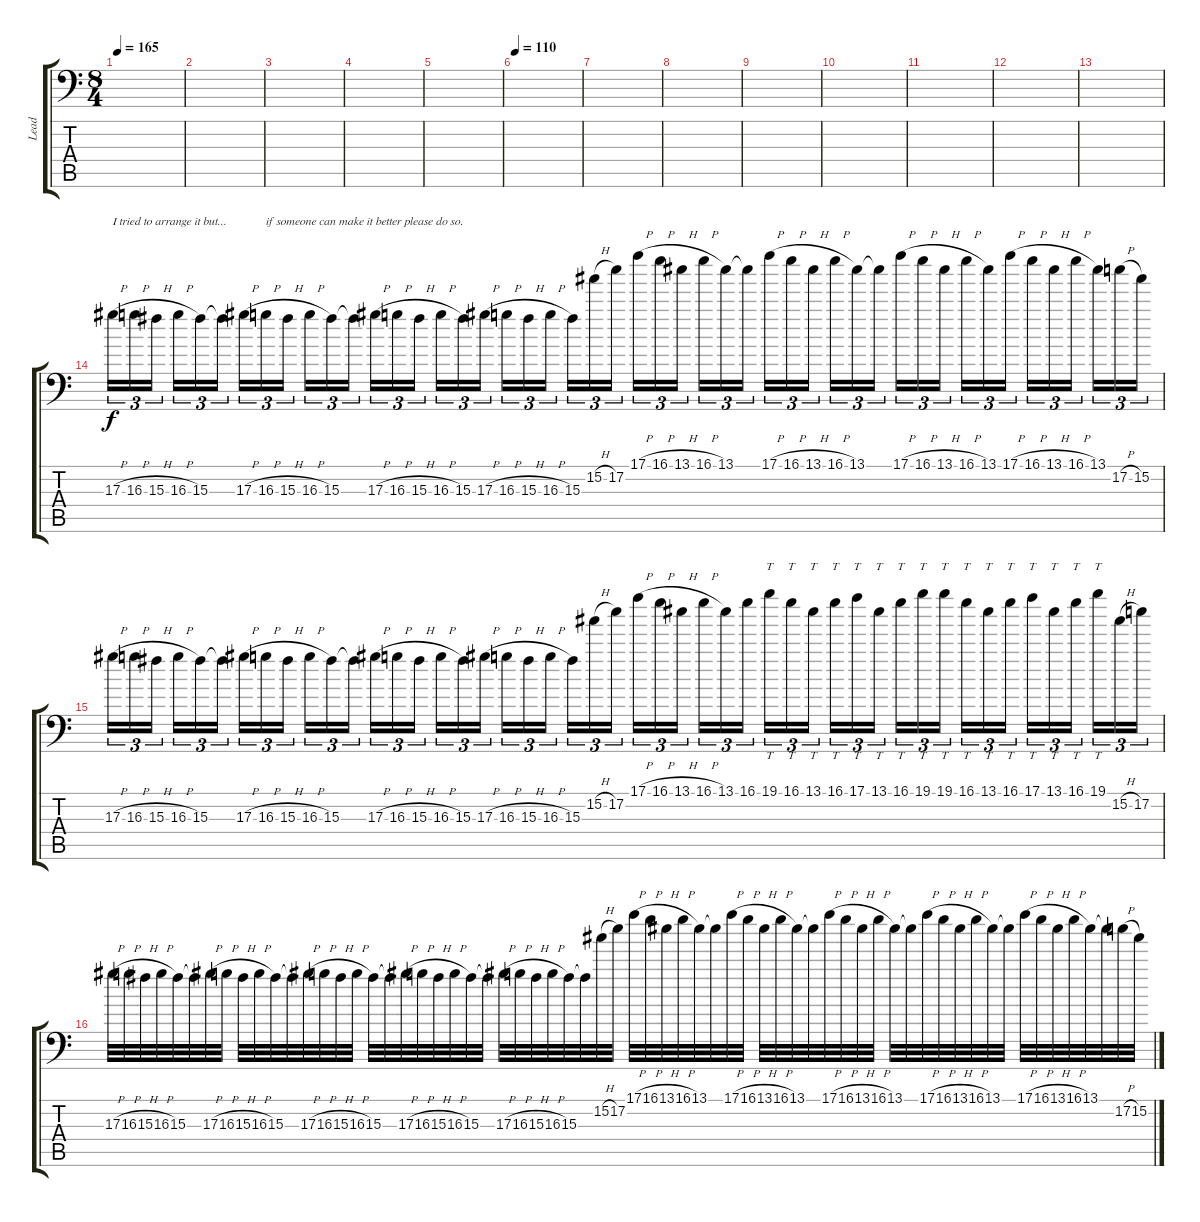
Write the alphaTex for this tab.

\track ("Lead" "Lead") {instrument distortionguitar}
\staff {score tabs}
\tuning (C5 G4 Eb3 Bb3 F2 Bb1) {hide}
\ts (8 4)
\tempo 165
\clef f4
\ks c
|
|
|
|
|
\tempo 110
|
|
|
|
|
|
|
|
17.3{h}.16{tu (3 2) txt "I tried to arrange it but..." volume 13} 16.3{h}.16{tu (3 2)} 15.3{h}.16{tu (3 2) beam splitsecondary} 16.3{h}.16{tu (3 2)} 15.3.16{tu (3 2)} 15.3{t}.16{tu (3 2)} 17.3{h}.16{tu (3 2)} 16.3{h}.16{tu (3 2) txt "if someone can make it better please do so."} 15.3{h}.16{tu (3 2) beam splitsecondary} 16.3{h}.16{tu (3 2)} 15.3.16{tu (3 2)} 15.3{t}.16{tu (3 2)} 17.3{h}.16{tu (3 2)} 16.3{h}.16{tu (3 2)} 15.3{h}.16{tu (3 2) beam splitsecondary} 16.3{h}.16{tu (3 2)} 15.3.16{tu (3 2)} 17.3{h}.16{tu (3 2)} 16.3{h}.16{tu (3 2)} 15.3{h}.16{tu (3 2)} 16.3{h}.16{tu (3 2) beam splitsecondary} 15.3.16{tu (3 2)} 15.2{h}.16{tu (3 2)} 17.2.16{tu (3 2)} 17.1{h}.16{tu (3 2)} 16.1{h}.16{tu (3 2)} 13.1{h}.16{tu (3 2) beam splitsecondary} 16.1{h}.16{tu (3 2)} 13.1.16{tu (3 2)} 13.1{t}.16{tu (3 2)} 17.1{h}.16{tu (3 2)} 16.1{h}.16{tu (3 2)} 13.1{h}.16{tu (3 2) beam splitsecondary} 16.1{h}.16{tu (3 2)} 13.1.16{tu (3 2)} 13.1{t}.16{tu (3 2)} 17.1{h}.16{tu (3 2)} 16.1{h}.16{tu (3 2)} 13.1{h}.16{tu (3 2) beam splitsecondary} 16.1{h}.16{tu (3 2)} 13.1.16{tu (3 2)} 17.1{h}.16{tu (3 2)} 16.1{h}.16{tu (3 2)} 13.1{h}.16{tu (3 2)} 16.1{h}.16{tu (3 2) beam splitsecondary} 13.1.16{tu (3 2)} 17.2{h}.16{tu (3 2)} 15.2.16{tu (3 2)} |
17.3{h}.16{tu (3 2)} 16.3{h}.16{tu (3 2)} 15.3{h}.16{tu (3 2) beam splitsecondary} 16.3{h}.16{tu (3 2)} 15.3.16{tu (3 2)} 15.3{t}.16{tu (3 2)} 17.3{h}.16{tu (3 2)} 16.3{h}.16{tu (3 2)} 15.3{h}.16{tu (3 2) beam splitsecondary} 16.3{h}.16{tu (3 2)} 15.3.16{tu (3 2)} 15.3{t}.16{tu (3 2)} 17.3{h}.16{tu (3 2)} 16.3{h}.16{tu (3 2)} 15.3{h}.16{tu (3 2) beam splitsecondary} 16.3{h}.16{tu (3 2)} 15.3.16{tu (3 2)} 17.3{h}.16{tu (3 2)} 16.3{h}.16{tu (3 2)} 15.3{h}.16{tu (3 2)} 16.3{h}.16{tu (3 2) beam splitsecondary} 15.3.16{tu (3 2)} 15.2{h}.16{tu (3 2)} 17.2.16{tu (3 2)} 17.1{h}.16{tu (3 2)} 16.1{h}.16{tu (3 2)} 13.1{h}.16{tu (3 2) beam splitsecondary} 16.1{h}.16{tu (3 2)} 13.1.16{tu (3 2)} 16.1.16{tu (3 2)} 19.1.16{tt tu (3 2)} 16.1.16{tt tu (3 2)} 13.1.16{tt tu (3 2) beam splitsecondary} 16.1.16{tt tu (3 2)} 17.1.16{tt tu (3 2)} 13.1.16{tt tu (3 2)} 16.1.16{tt tu (3 2)} 19.1.16{tt tu (3 2)} 19.1.16{tt tu (3 2) beam splitsecondary} 16.1.16{tt tu (3 2)} 13.1.16{tt tu (3 2)} 16.1.16{tt tu (3 2)} 17.1.16{tt tu (3 2)} 13.1.16{tt tu (3 2)} 16.1.16{tt tu (3 2) beam splitsecondary} 19.1.16{tt tu (3 2)} 15.2{h}.16{tu (3 2)} 17.2.16{tu (3 2)} |
17.3{h}.32 16.3{h}.32 15.3{h}.32 16.3{h}.32 15.3.32 15.3{t}.32 17.3{h}.32 16.3{h}.32 15.3{h}.32 16.3{h}.32 15.3.32 15.3{t}.32 17.3{h}.32 16.3{h}.32 15.3{h}.32 16.3{h}.32 15.3.32 15.3{t}.32 17.3{h}.32 16.3{h}.32 15.3{h}.32 16.3{h}.32 15.3.32 15.3{t}.32 17.3{h}.32 16.3{h}.32 15.3{h}.32 16.3{h}.32 15.3.32 15.3{t}.32 15.2{h}.32 17.2.32 17.1{h}.32 16.1{h}.32 13.1{h}.32 16.1{h}.32 13.1.32 13.1{t}.32 17.1{h}.32 16.1{h}.32 13.1{h}.32 16.1{h}.32 13.1.32 13.1{t}.32 17.1{h}.32 16.1{h}.32 13.1{h}.32 16.1{h}.32 13.1.32 13.1{t}.32 17.1{h}.32 16.1{h}.32 13.1{h}.32 16.1{h}.32 13.1.32 13.1{t}.32 17.1{h}.32 16.1{h}.32 13.1{h}.32 16.1{h}.32 13.1.32 13.1{t}.32 17.2{h}.32 15.2.32
